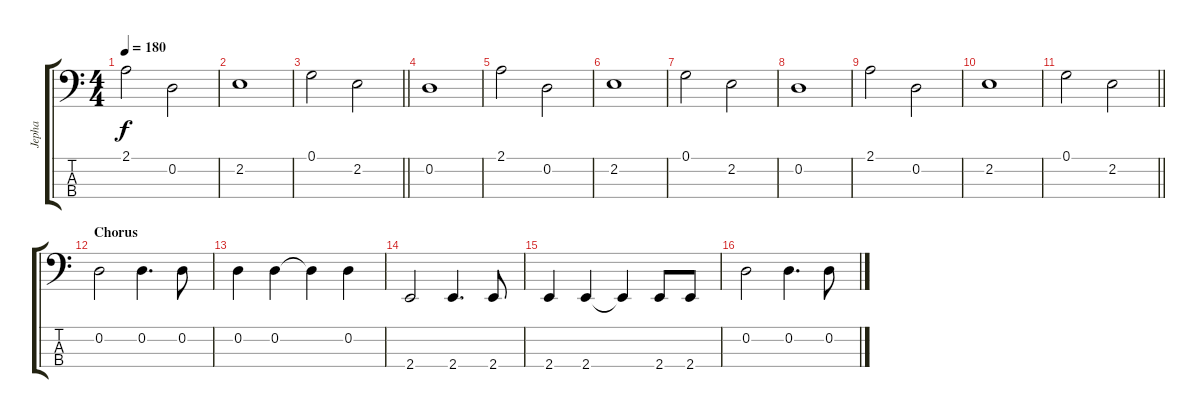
\track ("Jepha" "Jepha") {instrument electricbassfinger}
\staff {score tabs}
\tuning (G2 D2 A1 D1) {hide}
\ts (4 4)
\tempo 180
\clef f4
\ks c
2.1.2{dy f} 0.2.2 |
2.2.1 |
\barLineRight lightlight
0.1.2 2.2.2 |
0.2.1 |
2.1.2 0.2.2 |
2.2.1 |
0.1.2 2.2.2 |
0.2.1 |
2.1.2 0.2.2 |
2.2.1 |
\barLineRight lightlight
0.1.2 2.2.2 |
\section ("" "Chorus")
0.2.2 0.2.4{d} 0.2.8 |
0.2.4 0.2.4 0.2{t}.4 0.2.4 |
2.4.2 2.4.4{d} 2.4.8 |
2.4.4 2.4.4 2.4{t}.4 2.4.8 2.4.8 |
0.2.2 0.2.4{d} 0.2.8
